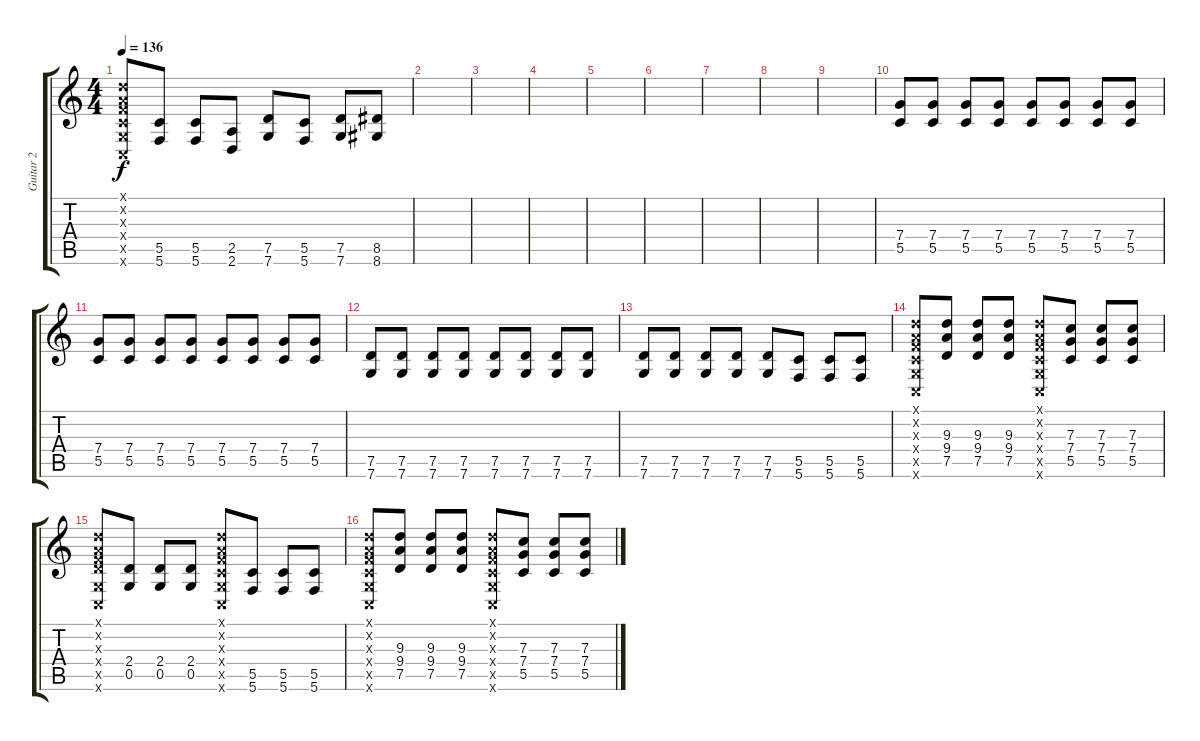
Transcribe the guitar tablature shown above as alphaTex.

\track ("Guitar 2" "Guitar 2") {instrument overdrivenguitar}
\staff {score tabs}
\tuning (D4 A3 F3 C3 G2 C2) {hide}
\ts (4 4)
\tempo 136
\clef g2
\ks c
(0.1{x} 0.2{x} 0.3{x} 0.4{x} 0.5{x} 0.6{x}).8{dy f} (5.5 5.6).8 (5.5 5.6).8 (2.5 2.6).8 (7.5 7.6).8 (5.5 5.6).8 (7.5 7.6).8 (8.5 8.6).8 |
|
|
|
|
|
|
|
|
(7.4 5.5).8 (7.4 5.5).8 (7.4 5.5).8 (7.4 5.5).8 (7.4 5.5).8 (7.4 5.5).8 (7.4 5.5).8 (7.4 5.5).8 |
(7.4 5.5).8 (7.4 5.5).8 (7.4 5.5).8 (7.4 5.5).8 (7.4 5.5).8 (7.4 5.5).8 (7.4 5.5).8 (7.4 5.5).8 |
(7.5 7.6).8 (7.5 7.6).8 (7.5 7.6).8 (7.5 7.6).8 (7.5 7.6).8 (7.5 7.6).8 (7.5 7.6).8 (7.5 7.6).8 |
(7.5 7.6).8 (7.5 7.6).8 (7.5 7.6).8 (7.5 7.6).8 (7.5 7.6).8 (5.5 5.6).8 (5.5 5.6).8 (5.5 5.6).8 |
(0.1{x} 0.2{x} 0.3{x} 0.4{x} 0.5{x} 0.6{x}).8 (9.3 9.4 7.5).8 (9.3 9.4 7.5).8 (9.3 9.4 7.5).8 (0.1{x} 0.2{x} 0.3{x} 0.4{x} 0.5{x} 0.6{x}).8 (7.3 7.4 5.5).8 (7.3 7.4 5.5).8 (7.3 7.4 5.5).8 |
(0.1{x} 0.2{x} 0.3{x} 2.4{x} 0.5{x} 0.6{x}).8 (2.4 0.5).8 (2.4 0.5).8 (2.4 0.5).8 (0.1{x} 0.2{x} 0.3{x} 0.4{x} 0.5{x} 0.6{x}).8 (5.5 5.6).8 (5.5 5.6).8 (5.5 5.6).8 |
(0.1{x} 0.2{x} 0.3{x} 0.4{x} 0.5{x} 0.6{x}).8 (9.3 9.4 7.5).8 (9.3 9.4 7.5).8 (9.3 9.4 7.5).8 (0.1{x} 0.2{x} 0.3{x} 0.4{x} 0.5{x} 0.6{x}).8 (7.3 7.4 5.5).8 (7.3 7.4 5.5).8 (7.3 7.4 5.5).8
